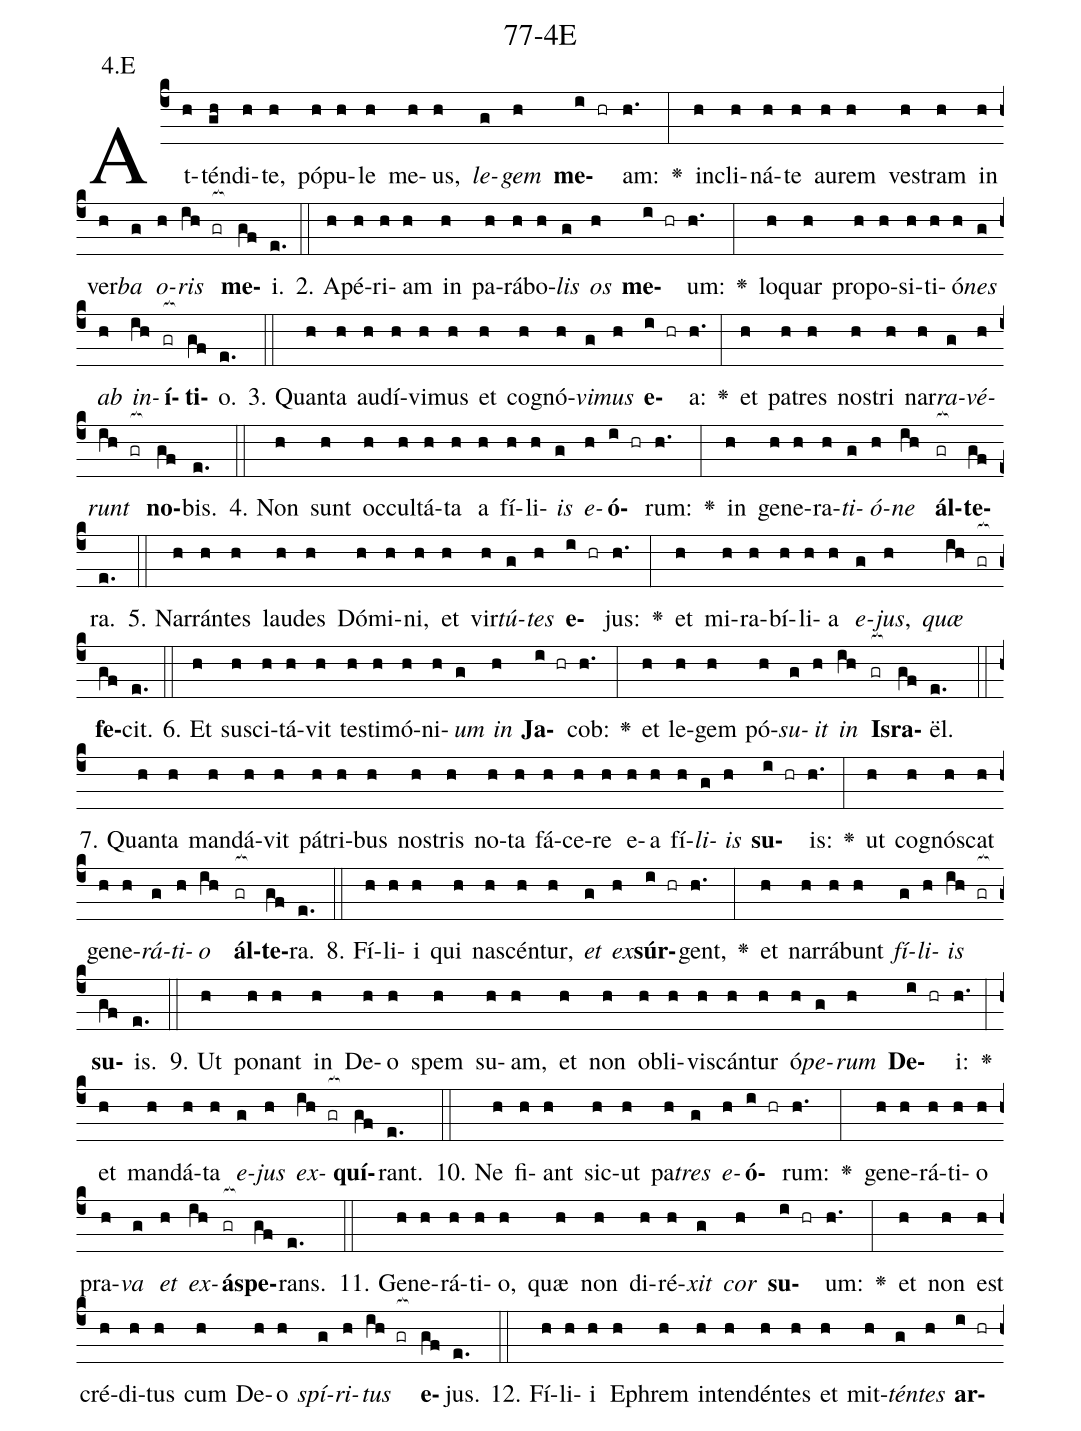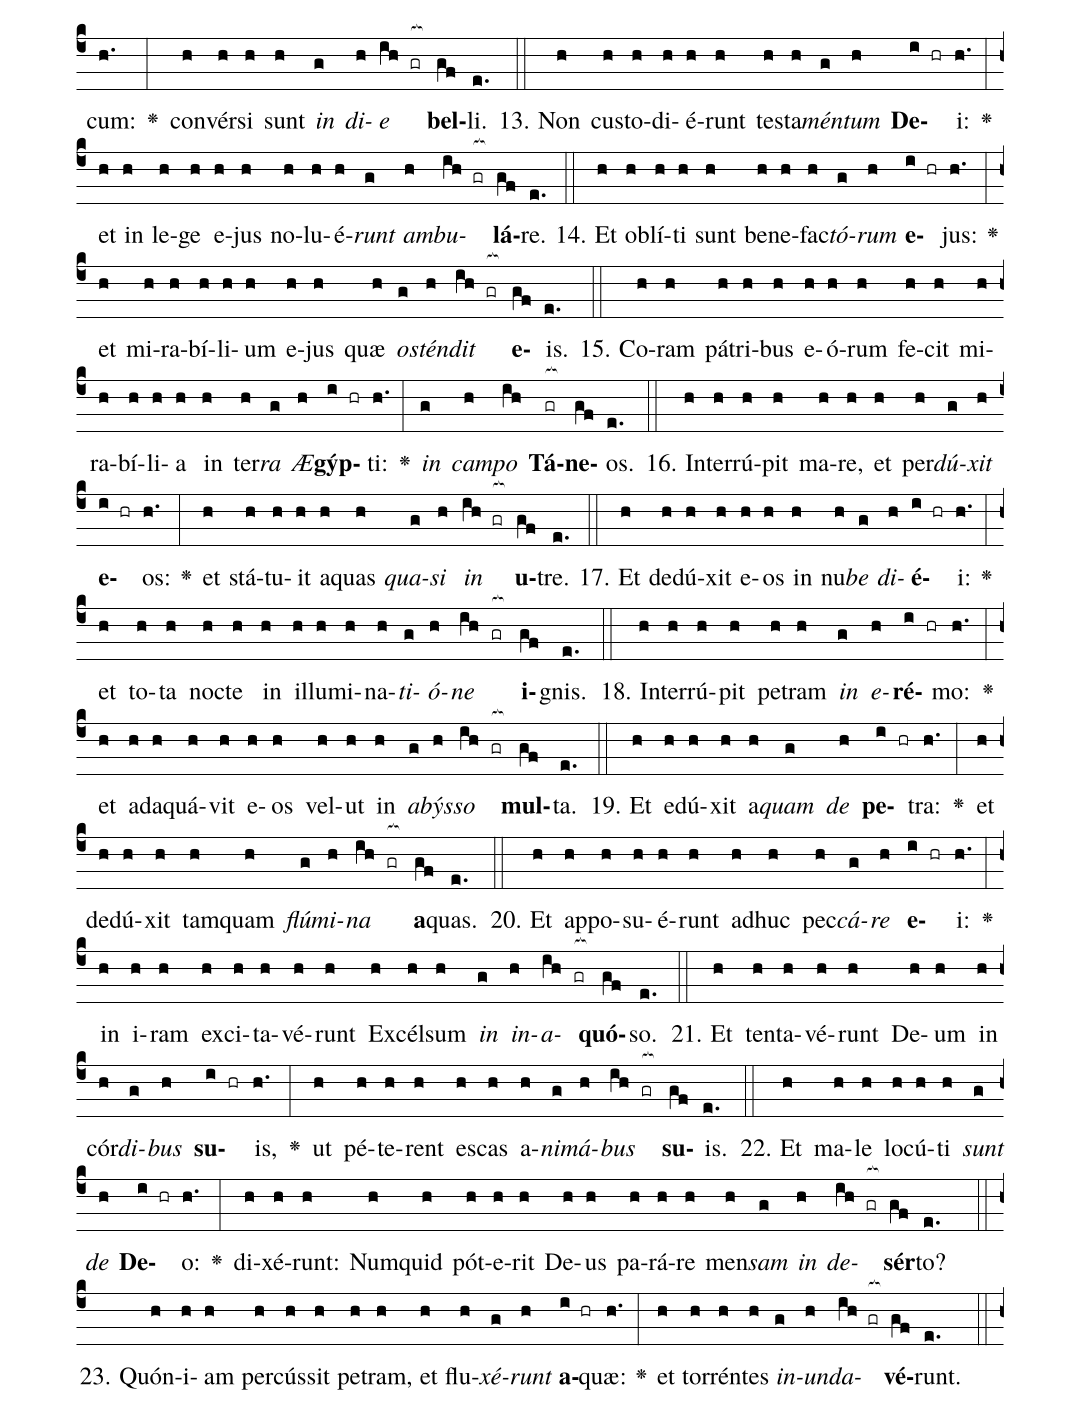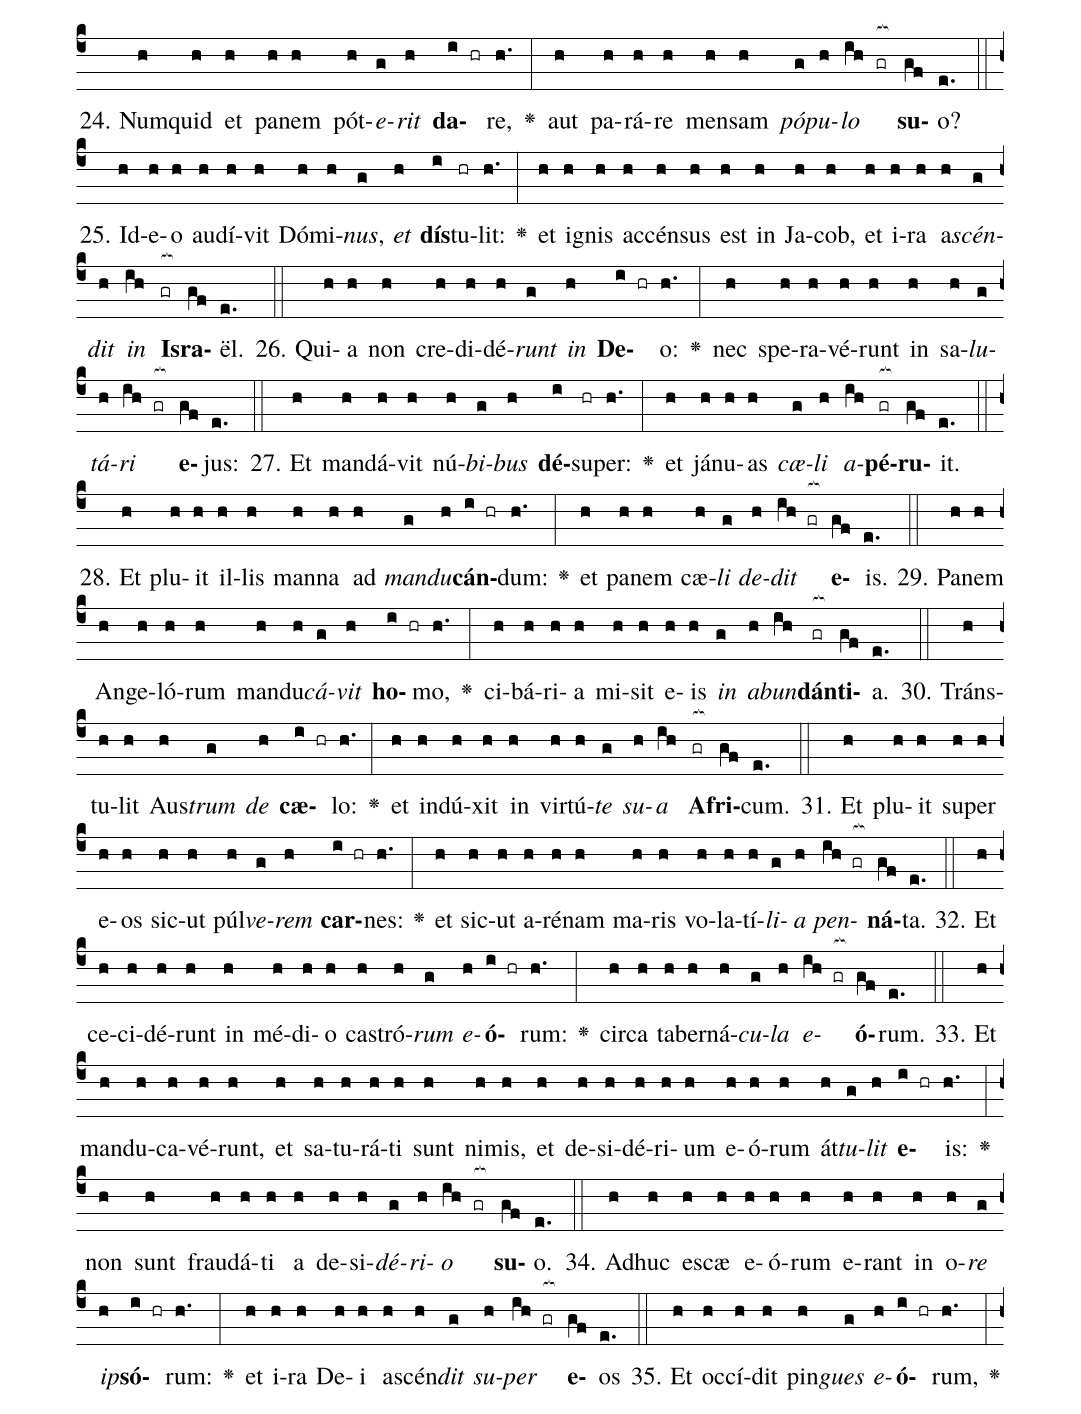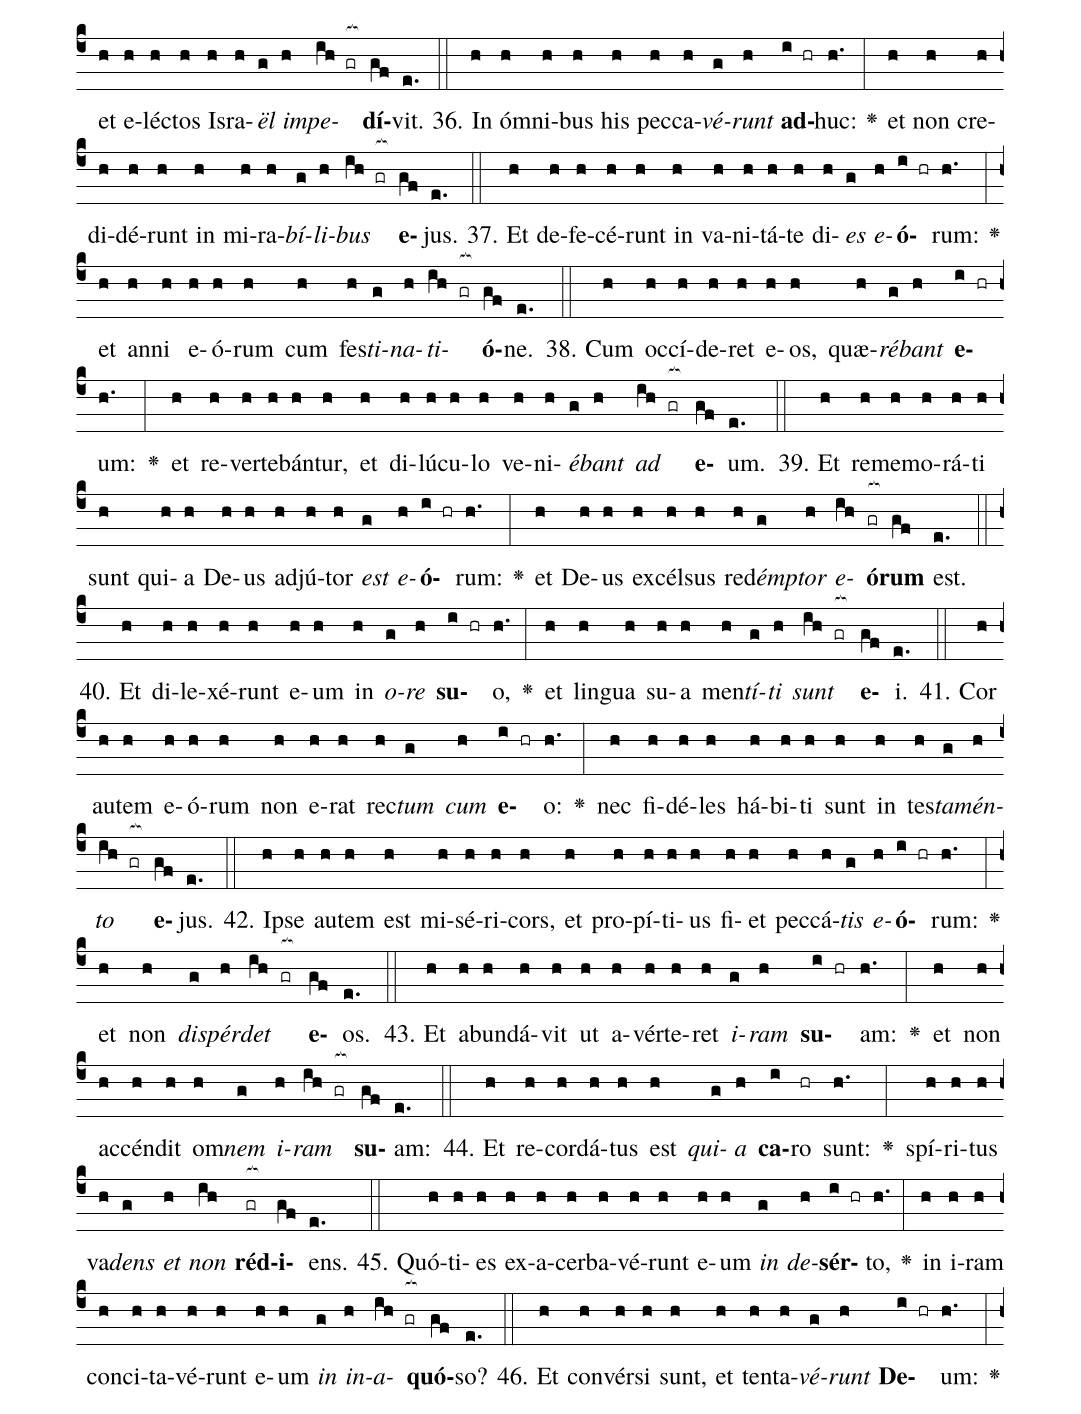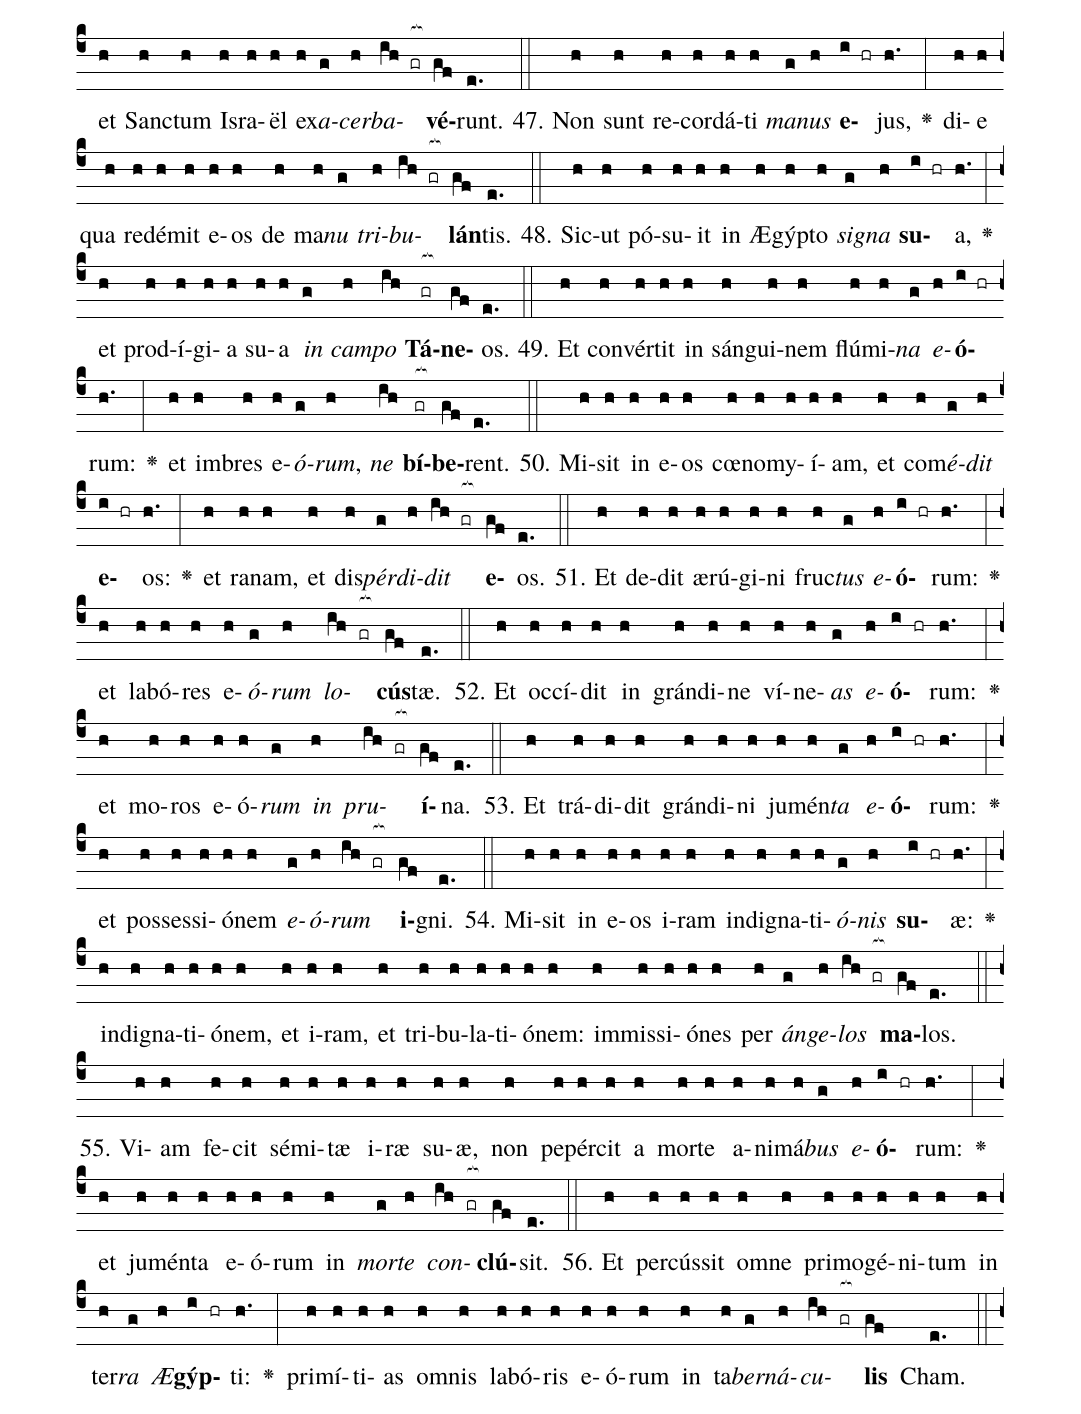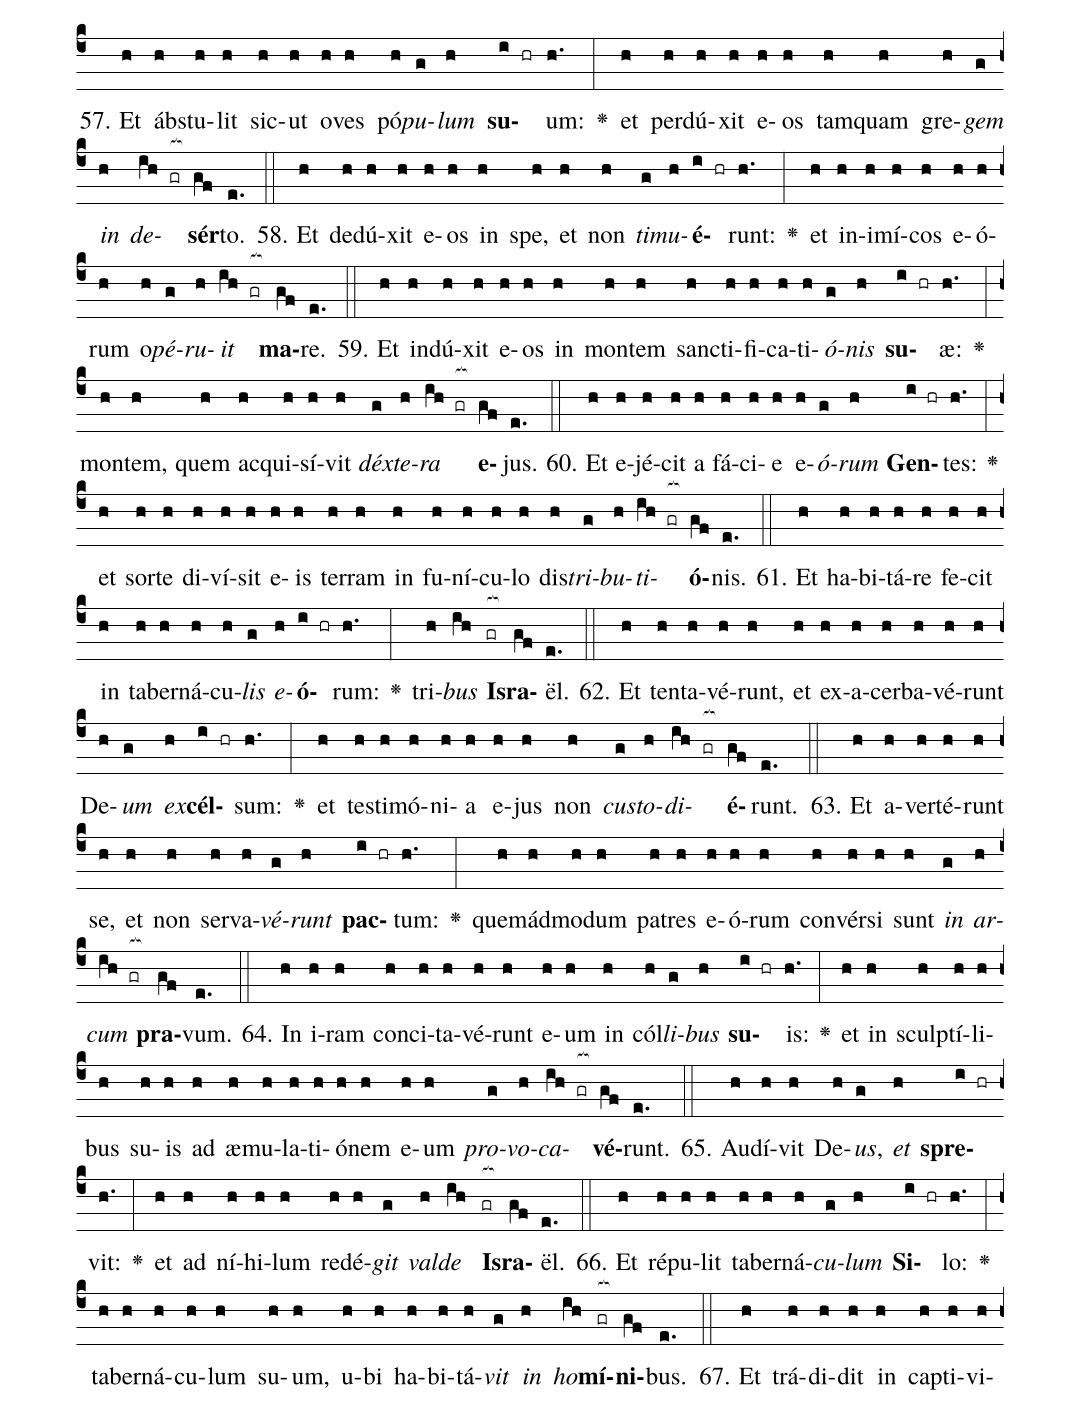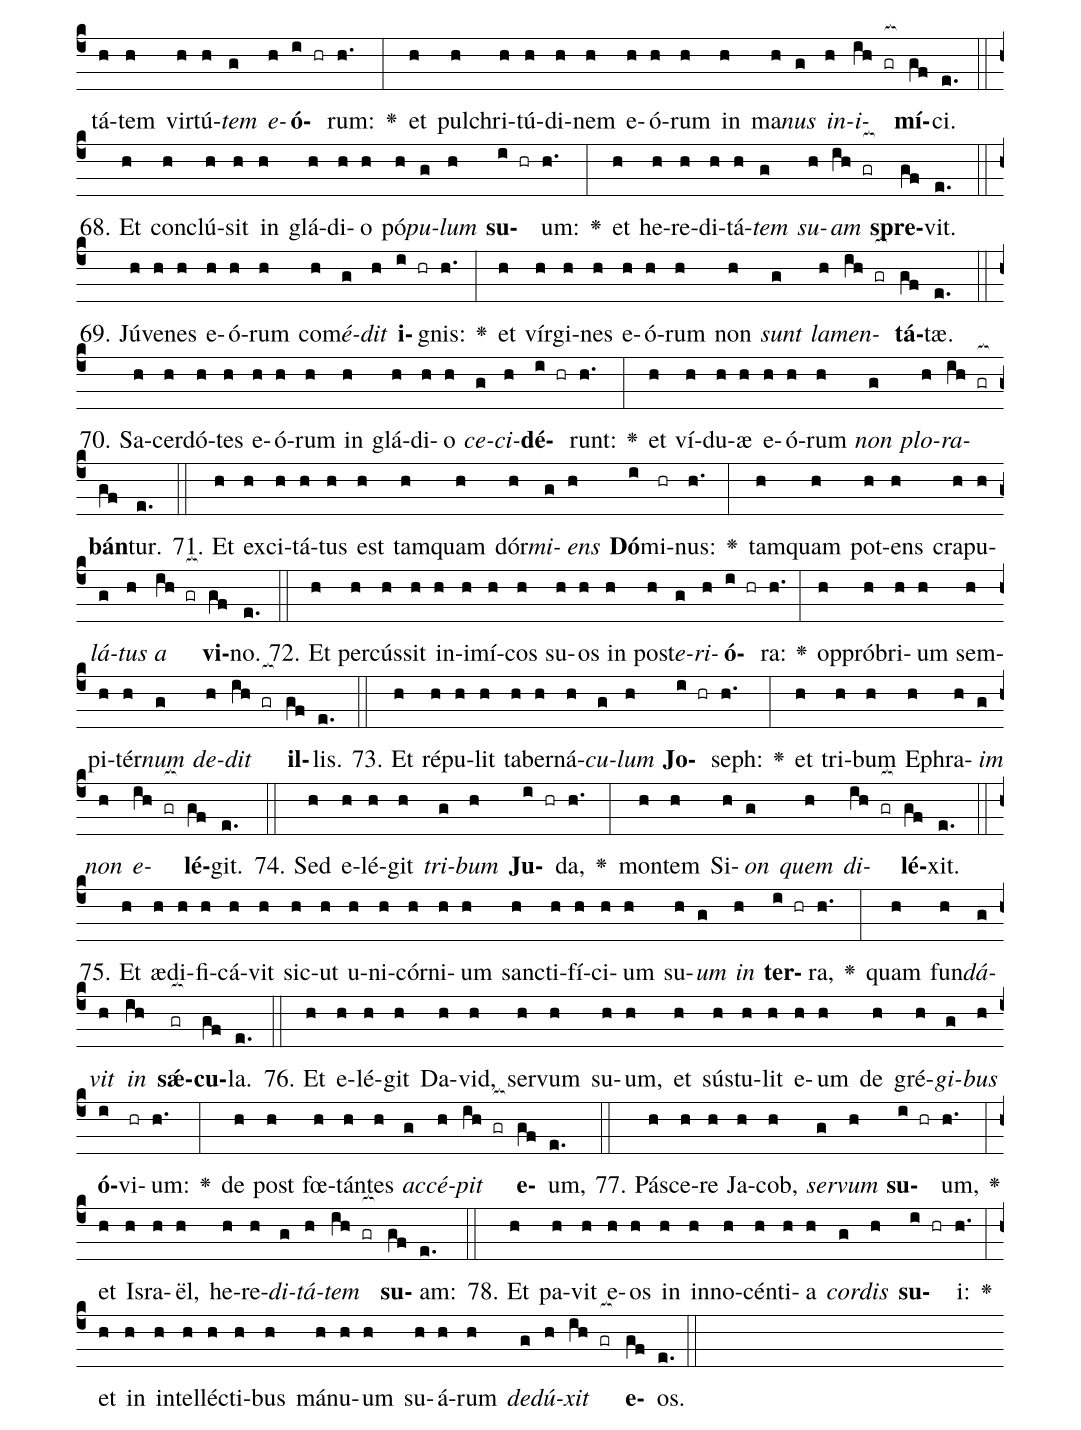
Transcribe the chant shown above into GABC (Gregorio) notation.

name: 77-4E;
annotation: 4.E;
%%
(c4)At(h)tén(gh)di(h)te,(h) pó(h)pu(h)le(h) me(h)us,(h) <i>le</i>(g)<i>gem</i>(h) <b>me</b>(i hr)am:(h.) <v>\greheightstar</v>(:) in(h)cli(h)ná(h)te(h) au(h)rem(h) ves(h)tram(h) in(h) ver(h)<i>ba</i>(g) <i>o</i>(h)<i>ris</i>(ih gr[ocb:1{]) <b>me</b>(gf[ocb:0}])i.(e.) (::)
2. A(h)pé(h)ri(h)am(h) in(h) pa(h)rá(h)bo(h)<i>lis</i>(g) <i>os</i>(h) <b>me</b>(i hr)um:(h.) <v>\greheightstar</v>(:) lo(h)quar(h) pro(h)po(h)si(h)ti(h)ó(h)<i>nes</i>(g) <i>ab</i>(h) <i>in</i>(ih)<b>í</b>(gr[ocb:1{])<b>ti</b>(gf[ocb:0}])o.(e.) (::)
3. Quan(h)ta(h) au(h)dí(h)vi(h)mus(h) et(h) co(h)gnó(h)<i>vi</i>(g)<i>mus</i>(h) <b>e</b>(i hr)a:(h.) <v>\greheightstar</v>(:) et(h) pa(h)tres(h) nos(h)tri(h) nar(h)<i>ra</i>(g)<i>vé</i>(h)<i>runt</i>(ih gr[ocb:1{]) <b>no</b>(gf[ocb:0}])bis.(e.) (::)
4. Non(h) sunt(h) oc(h)cul(h)tá(h)ta(h) a(h) fí(h)li(h)<i>is</i>(g) <i>e</i>(h)<b>ó</b>(i hr)rum:(h.) <v>\greheightstar</v>(:) in(h) ge(h)ne(h)ra(h)<i>ti</i>(g)<i>ó</i>(h)<i>ne</i>(ih) <b>ál</b>(gr[ocb:1{])<b>te</b>(gf[ocb:0}])ra.(e.) (::)
5. Nar(h)rán(h)tes(h) lau(h)des(h) Dó(h)mi(h)ni,(h) et(h) vir(h)<i>tú</i>(g)<i>tes</i>(h) <b>e</b>(i hr)jus:(h.) <v>\greheightstar</v>(:) et(h) mi(h)ra(h)bí(h)li(h)a(h) <i>e</i>(g)<i>jus</i>,(h) <i>quæ</i>(ih gr[ocb:1{]) <b>fe</b>(gf[ocb:0}])cit.(e.) (::)
6. Et(h) su(h)sci(h)tá(h)vit(h) tes(h)ti(h)mó(h)ni(h)<i>um</i>(g) <i>in</i>(h) <b>Ja</b>(i hr)cob:(h.) <v>\greheightstar</v>(:) et(h) le(h)gem(h) pó(h)<i>su</i>(g)<i>it</i>(h) <i>in</i>(ih) <b>Is</b>(gr[ocb:1{])<b>ra</b>(gf[ocb:0}])ël.(e.) (::)
7. Quan(h)ta(h) man(h)dá(h)vit(h) pá(h)tri(h)bus(h) nos(h)tris(h) no(h)ta(h) fá(h)ce(h)re(h) e(h)a(h) fí(h)<i>li</i>(g)<i>is</i>(h) <b>su</b>(i hr)is:(h.) <v>\greheightstar</v>(:) ut(h) co(h)gnós(h)cat(h) ge(h)ne(h)<i>rá</i>(g)<i>ti</i>(h)<i>o</i>(ih) <b>ál</b>(gr[ocb:1{])<b>te</b>(gf[ocb:0}])ra.(e.) (::)
8. Fí(h)li(h)i(h) qui(h) na(h)scén(h)tur,(h) <i>et</i>(g) <i>ex</i>(h)<b>súr</b>(i hr)gent,(h.) <v>\greheightstar</v>(:) et(h) nar(h)rá(h)bunt(h) <i>fí</i>(g)<i>li</i>(h)<i>is</i>(ih gr[ocb:1{]) <b>su</b>(gf[ocb:0}])is.(e.) (::)
9. Ut(h) po(h)nant(h) in(h) De(h)o(h) spem(h) su(h)am,(h) et(h) non(h) ob(h)li(h)vis(h)cán(h)tur(h) ó(h)<i>pe</i>(g)<i>rum</i>(h) <b>De</b>(i hr)i:(h.) <v>\greheightstar</v>(:) et(h) man(h)dá(h)ta(h) <i>e</i>(g)<i>jus</i>(h) <i>ex</i>(ih gr[ocb:1{])<b>quí</b>(gf[ocb:0}])rant.(e.) (::)
10. Ne(h) fi(h)ant(h) sic(h)ut(h) pa(h)<i>tres</i>(g) <i>e</i>(h)<b>ó</b>(i hr)rum:(h.) <v>\greheightstar</v>(:) ge(h)ne(h)rá(h)ti(h)o(h) pra(h)<i>va</i>(g) <i>et</i>(h) <i>ex</i>(ih)<b>ás</b>(gr[ocb:1{])<b>pe</b>(gf[ocb:0}])rans.(e.) (::)
11. Ge(h)ne(h)rá(h)ti(h)o,(h) quæ(h) non(h) di(h)ré(h)<i>xit</i>(g) <i>cor</i>(h) <b>su</b>(i hr)um:(h.) <v>\greheightstar</v>(:) et(h) non(h) est(h) cré(h)di(h)tus(h) cum(h) De(h)o(h) <i>spí</i>(g)<i>ri</i>(h)<i>tus</i>(ih gr[ocb:1{]) <b>e</b>(gf[ocb:0}])jus.(e.) (::)
12. Fí(h)li(h)i(h) E(h)phrem(h) in(h)ten(h)dén(h)tes(h) et(h) mit(h)<i>tén</i>(g)<i>tes</i>(h) <b>ar</b>(i hr)cum:(h.) <v>\greheightstar</v>(:) con(h)vér(h)si(h) sunt(h) <i>in</i>(g) <i>di</i>(h)<i>e</i>(ih gr[ocb:1{]) <b>bel</b>(gf[ocb:0}])li.(e.) (::)
13. Non(h) cus(h)to(h)di(h)é(h)runt(h) tes(h)ta(h)<i>mén</i>(g)<i>tum</i>(h) <b>De</b>(i hr)i:(h.) <v>\greheightstar</v>(:) et(h) in(h) le(h)ge(h) e(h)jus(h) no(h)lu(h)é(h)<i>runt</i>(g) <i>am</i>(h)<i>bu</i>(ih gr[ocb:1{])<b>lá</b>(gf[ocb:0}])re.(e.) (::)
14. Et(h) ob(h)lí(h)ti(h) sunt(h) be(h)ne(h)fac(h)<i>tó</i>(g)<i>rum</i>(h) <b>e</b>(i hr)jus:(h.) <v>\greheightstar</v>(:) et(h) mi(h)ra(h)bí(h)li(h)um(h) e(h)jus(h) quæ(h) <i>os</i>(g)<i>tén</i>(h)<i>dit</i>(ih gr[ocb:1{]) <b>e</b>(gf[ocb:0}])is.(e.) (::)
15. Co(h)ram(h) pá(h)tri(h)bus(h) e(h)ó(h)rum(h) fe(h)cit(h) mi(h)ra(h)bí(h)li(h)a(h) in(h) ter(h)<i>ra</i>(g) <i>Æ</i>(h)<b>gýp</b>(i hr)ti:(h.) <v>\greheightstar</v>(:) <i>in</i>(g) <i>cam</i>(h)<i>po</i>(ih) <b>Tá</b>(gr[ocb:1{])<b>ne</b>(gf[ocb:0}])os.(e.) (::)
16. In(h)ter(h)rú(h)pit(h) ma(h)re,(h) et(h) per(h)<i>dú</i>(g)<i>xit</i>(h) <b>e</b>(i hr)os:(h.) <v>\greheightstar</v>(:) et(h) stá(h)tu(h)it(h) a(h)quas(h) <i>qua</i>(g)<i>si</i>(h) <i>in</i>(ih gr[ocb:1{]) <b>u</b>(gf[ocb:0}])tre.(e.) (::)
17. Et(h) de(h)dú(h)xit(h) e(h)os(h) in(h) nu(h)<i>be</i>(g) <i>di</i>(h)<b>é</b>(i hr)i:(h.) <v>\greheightstar</v>(:) et(h) to(h)ta(h) noc(h)te(h) in(h) il(h)lu(h)mi(h)na(h)<i>ti</i>(g)<i>ó</i>(h)<i>ne</i>(ih gr[ocb:1{]) <b>i</b>(gf[ocb:0}])gnis.(e.) (::)
18. In(h)ter(h)rú(h)pit(h) pe(h)tram(h) <i>in</i>(g) <i>e</i>(h)<b>ré</b>(i hr)mo:(h.) <v>\greheightstar</v>(:) et(h) ad(h)a(h)quá(h)vit(h) e(h)os(h) vel(h)ut(h) in(h) <i>a</i>(g)<i>býs</i>(h)<i>so</i>(ih gr[ocb:1{]) <b>mul</b>(gf[ocb:0}])ta.(e.) (::)
19. Et(h) e(h)dú(h)xit(h) a(h)<i>quam</i>(g) <i>de</i>(h) <b>pe</b>(i hr)tra:(h.) <v>\greheightstar</v>(:) et(h) de(h)dú(h)xit(h) tam(h)quam(h) <i>flú</i>(g)<i>mi</i>(h)<i>na</i>(ih gr[ocb:1{]) <b>a</b>(gf[ocb:0}])quas.(e.) (::)
20. Et(h) ap(h)po(h)su(h)é(h)runt(h) ad(h)huc(h) pec(h)<i>cá</i>(g)<i>re</i>(h) <b>e</b>(i hr)i:(h.) <v>\greheightstar</v>(:) in(h) i(h)ram(h) ex(h)ci(h)ta(h)vé(h)runt(h) Ex(h)cél(h)sum(h) <i>in</i>(g) <i>in</i>(h)<i>a</i>(ih gr[ocb:1{])<b>quó</b>(gf[ocb:0}])so.(e.) (::)
21. Et(h) ten(h)ta(h)vé(h)runt(h) De(h)um(h) in(h) cór(h)<i>di</i>(g)<i>bus</i>(h) <b>su</b>(i hr)is,(h.) <v>\greheightstar</v>(:) ut(h) pé(h)te(h)rent(h) es(h)cas(h) a(h)<i>ni</i>(g)<i>má</i>(h)<i>bus</i>(ih gr[ocb:1{]) <b>su</b>(gf[ocb:0}])is.(e.) (::)
22. Et(h) ma(h)le(h) lo(h)cú(h)ti(h) <i>sunt</i>(g) <i>de</i>(h) <b>De</b>(i hr)o:(h.) <v>\greheightstar</v>(:) di(h)xé(h)runt:(h) Num(h)quid(h) pót(h)e(h)rit(h) De(h)us(h) pa(h)rá(h)re(h) men(h)<i>sam</i>(g) <i>in</i>(h) <i>de</i>(ih gr[ocb:1{])<b>sér</b>(gf[ocb:0}])to?(e.) (::)
23. Quón(h)i(h)am(h) per(h)cús(h)sit(h) pe(h)tram,(h) et(h) flu(h)<i>xé</i>(g)<i>runt</i>(h) <b>a</b>(i hr)quæ:(h.) <v>\greheightstar</v>(:) et(h) tor(h)rén(h)tes(h) <i>in</i>(g)<i>un</i>(h)<i>da</i>(ih gr[ocb:1{])<b>vé</b>(gf[ocb:0}])runt.(e.) (::)
24. Num(h)quid(h) et(h) pa(h)nem(h) pót(h)<i>e</i>(g)<i>rit</i>(h) <b>da</b>(i hr)re,(h.) <v>\greheightstar</v>(:) aut(h) pa(h)rá(h)re(h) men(h)sam(h) <i>pó</i>(g)<i>pu</i>(h)<i>lo</i>(ih gr[ocb:1{]) <b>su</b>(gf[ocb:0}])o?(e.) (::)
25. Id(h)e(h)o(h) au(h)dí(h)vit(h) Dó(h)mi(h)<i>nus</i>,(g) <i>et</i>(h) <b>dís</b>(i)tu(hr)lit:(h.) <v>\greheightstar</v>(:) et(h) i(h)gnis(h) ac(h)cén(h)sus(h) est(h) in(h) Ja(h)cob,(h) et(h) i(h)ra(h) a(h)<i>scén</i>(g)<i>dit</i>(h) <i>in</i>(ih) <b>Is</b>(gr[ocb:1{])<b>ra</b>(gf[ocb:0}])ël.(e.) (::)
26. Qui(h)a(h) non(h) cre(h)di(h)dé(h)<i>runt</i>(g) <i>in</i>(h) <b>De</b>(i hr)o:(h.) <v>\greheightstar</v>(:) nec(h) spe(h)ra(h)vé(h)runt(h) in(h) sa(h)<i>lu</i>(g)<i>tá</i>(h)<i>ri</i>(ih gr[ocb:1{]) <b>e</b>(gf[ocb:0}])jus:(e.) (::)
27. Et(h) man(h)dá(h)vit(h) nú(h)<i>bi</i>(g)<i>bus</i>(h) <b>dé</b>(i)su(hr)per:(h.) <v>\greheightstar</v>(:) et(h) já(h)nu(h)as(h) <i>cæ</i>(g)<i>li</i>(h) <i>a</i>(ih)<b>pé</b>(gr[ocb:1{])<b>ru</b>(gf[ocb:0}])it.(e.) (::)
28. Et(h) plu(h)it(h) il(h)lis(h) man(h)na(h) ad(h) <i>man</i>(g)<i>du</i>(h)<b>cán</b>(i hr)dum:(h.) <v>\greheightstar</v>(:) et(h) pa(h)nem(h) cæ(h)<i>li</i>(g) <i>de</i>(h)<i>dit</i>(ih gr[ocb:1{]) <b>e</b>(gf[ocb:0}])is.(e.) (::)
29. Pa(h)nem(h) An(h)ge(h)ló(h)rum(h) man(h)du(h)<i>cá</i>(g)<i>vit</i>(h) <b>ho</b>(i hr)mo,(h.) <v>\greheightstar</v>(:) ci(h)bá(h)ri(h)a(h) mi(h)sit(h) e(h)is(h) <i>in</i>(g) <i>ab</i>(h)<i>un</i>(ih)<b>dán</b>(gr[ocb:1{])<b>ti</b>(gf[ocb:0}])a.(e.) (::)
30. Tráns(h)tu(h)lit(h) Aus(h)<i>trum</i>(g) <i>de</i>(h) <b>cæ</b>(i hr)lo:(h.) <v>\greheightstar</v>(:) et(h) in(h)dú(h)xit(h) in(h) vir(h)tú(h)<i>te</i>(g) <i>su</i>(h)<i>a</i>(ih) <b>A</b>(gr[ocb:1{])<b>fri</b>(gf[ocb:0}])cum.(e.) (::)
31. Et(h) plu(h)it(h) su(h)per(h) e(h)os(h) sic(h)ut(h) púl(h)<i>ve</i>(g)<i>rem</i>(h) <b>car</b>(i hr)nes:(h.) <v>\greheightstar</v>(:) et(h) sic(h)ut(h) a(h)ré(h)nam(h) ma(h)ris(h) vo(h)la(h)tí(h)<i>li</i>(g)<i>a</i>(h) <i>pen</i>(ih gr[ocb:1{])<b>ná</b>(gf[ocb:0}])ta.(e.) (::)
32. Et(h) ce(h)ci(h)dé(h)runt(h) in(h) mé(h)di(h)o(h) cas(h)tró(h)<i>rum</i>(g) <i>e</i>(h)<b>ó</b>(i hr)rum:(h.) <v>\greheightstar</v>(:) cir(h)ca(h) ta(h)ber(h)ná(h)<i>cu</i>(g)<i>la</i>(h) <i>e</i>(ih gr[ocb:1{])<b>ó</b>(gf[ocb:0}])rum.(e.) (::)
33. Et(h) man(h)du(h)ca(h)vé(h)runt,(h) et(h) sa(h)tu(h)rá(h)ti(h) sunt(h) ni(h)mis,(h) et(h) de(h)si(h)dé(h)ri(h)um(h) e(h)ó(h)rum(h) át(h)<i>tu</i>(g)<i>lit</i>(h) <b>e</b>(i hr)is:(h.) <v>\greheightstar</v>(:) non(h) sunt(h) frau(h)dá(h)ti(h) a(h) de(h)si(h)<i>dé</i>(g)<i>ri</i>(h)<i>o</i>(ih gr[ocb:1{]) <b>su</b>(gf[ocb:0}])o.(e.) (::)
34. Ad(h)huc(h) e(h)scæ(h) e(h)ó(h)rum(h) e(h)rant(h) in(h) o(h)<i>re</i>(g) <i>ip</i>(h)<b>só</b>(i hr)rum:(h.) <v>\greheightstar</v>(:) et(h) i(h)ra(h) De(h)i(h) a(h)scén(h)<i>dit</i>(g) <i>su</i>(h)<i>per</i>(ih gr[ocb:1{]) <b>e</b>(gf[ocb:0}])os(e.) (::)
35. Et(h) oc(h)cí(h)dit(h) pin(h)<i>gues</i>(g) <i>e</i>(h)<b>ó</b>(i hr)rum,(h.) <v>\greheightstar</v>(:) et(h) e(h)léc(h)tos(h) Is(h)ra(h)<i>ël</i>(g) <i>im</i>(h)<i>pe</i>(ih gr[ocb:1{])<b>dí</b>(gf[ocb:0}])vit.(e.) (::)
36. In(h) óm(h)ni(h)bus(h) his(h) pec(h)ca(h)<i>vé</i>(g)<i>runt</i>(h) <b>ad</b>(i hr)huc:(h.) <v>\greheightstar</v>(:) et(h) non(h) cre(h)di(h)dé(h)runt(h) in(h) mi(h)ra(h)<i>bí</i>(g)<i>li</i>(h)<i>bus</i>(ih gr[ocb:1{]) <b>e</b>(gf[ocb:0}])jus.(e.) (::)
37. Et(h) de(h)fe(h)cé(h)runt(h) in(h) va(h)ni(h)tá(h)te(h) di(h)<i>es</i>(g) <i>e</i>(h)<b>ó</b>(i hr)rum:(h.) <v>\greheightstar</v>(:) et(h) an(h)ni(h) e(h)ó(h)rum(h) cum(h) fes(h)<i>ti</i>(g)<i>na</i>(h)<i>ti</i>(ih gr[ocb:1{])<b>ó</b>(gf[ocb:0}])ne.(e.) (::)
38. Cum(h) oc(h)cí(h)de(h)ret(h) e(h)os,(h) quæ(h)<i>ré</i>(g)<i>bant</i>(h) <b>e</b>(i hr)um:(h.) <v>\greheightstar</v>(:) et(h) re(h)ver(h)te(h)bán(h)tur,(h) et(h) di(h)lú(h)cu(h)lo(h) ve(h)ni(h)<i>é</i>(g)<i>bant</i>(h) <i>ad</i>(ih gr[ocb:1{]) <b>e</b>(gf[ocb:0}])um.(e.) (::)
39. Et(h) re(h)me(h)mo(h)rá(h)ti(h) sunt(h) qui(h)a(h) De(h)us(h) ad(h)jú(h)tor(h) <i>est</i>(g) <i>e</i>(h)<b>ó</b>(i hr)rum:(h.) <v>\greheightstar</v>(:) et(h) De(h)us(h) ex(h)cél(h)sus(h) red(h)<i>émp</i>(g)<i>tor</i>(h) <i>e</i>(ih)<b>ó</b>(gr[ocb:1{])<b>rum</b>(gf[ocb:0}]) est.(e.) (::)
40. Et(h) di(h)le(h)xé(h)runt(h) e(h)um(h) in(h) <i>o</i>(g)<i>re</i>(h) <b>su</b>(i hr)o,(h.) <v>\greheightstar</v>(:) et(h) lin(h)gua(h) su(h)a(h) men(h)<i>tí</i>(g)<i>ti</i>(h) <i>sunt</i>(ih gr[ocb:1{]) <b>e</b>(gf[ocb:0}])i.(e.) (::)
41. Cor(h) au(h)tem(h) e(h)ó(h)rum(h) non(h) e(h)rat(h) rec(h)<i>tum</i>(g) <i>cum</i>(h) <b>e</b>(i hr)o:(h.) <v>\greheightstar</v>(:) nec(h) fi(h)dé(h)les(h) há(h)bi(h)ti(h) sunt(h) in(h) tes(h)<i>ta</i>(g)<i>mén</i>(h)<i>to</i>(ih gr[ocb:1{]) <b>e</b>(gf[ocb:0}])jus.(e.) (::)
42. Ip(h)se(h) au(h)tem(h) est(h) mi(h)sé(h)ri(h)cors,(h) et(h) pro(h)pí(h)ti(h)us(h) fi(h)et(h) pec(h)cá(h)<i>tis</i>(g) <i>e</i>(h)<b>ó</b>(i hr)rum:(h.) <v>\greheightstar</v>(:) et(h) non(h) <i>dis</i>(g)<i>pér</i>(h)<i>det</i>(ih gr[ocb:1{]) <b>e</b>(gf[ocb:0}])os.(e.) (::)
43. Et(h) ab(h)un(h)dá(h)vit(h) ut(h) a(h)vér(h)te(h)ret(h) <i>i</i>(g)<i>ram</i>(h) <b>su</b>(i hr)am:(h.) <v>\greheightstar</v>(:) et(h) non(h) ac(h)cén(h)dit(h) om(h)<i>nem</i>(g) <i>i</i>(h)<i>ram</i>(ih gr[ocb:1{]) <b>su</b>(gf[ocb:0}])am:(e.) (::)
44. Et(h) re(h)cor(h)dá(h)tus(h) est(h) <i>qui</i>(g)<i>a</i>(h) <b>ca</b>(i)ro(hr) sunt:(h.) <v>\greheightstar</v>(:) spí(h)ri(h)tus(h) va(h)<i>dens</i>(g) <i>et</i>(h) <i>non</i>(ih) <b>réd</b>(gr[ocb:1{])<b>i</b>(gf[ocb:0}])ens.(e.) (::)
45. Quó(h)ti(h)es(h) ex(h)a(h)cer(h)ba(h)vé(h)runt(h) e(h)um(h) <i>in</i>(g) <i>de</i>(h)<b>sér</b>(i hr)to,(h.) <v>\greheightstar</v>(:) in(h) i(h)ram(h) con(h)ci(h)ta(h)vé(h)runt(h) e(h)um(h) <i>in</i>(g) <i>in</i>(h)<i>a</i>(ih gr[ocb:1{])<b>quó</b>(gf[ocb:0}])so?(e.) (::)
46. Et(h) con(h)vér(h)si(h) sunt,(h) et(h) ten(h)ta(h)<i>vé</i>(g)<i>runt</i>(h) <b>De</b>(i hr)um:(h.) <v>\greheightstar</v>(:) et(h) Sanc(h)tum(h) Is(h)ra(h)ël(h) ex(h)<i>a</i>(g)<i>cer</i>(h)<i>ba</i>(ih gr[ocb:1{])<b>vé</b>(gf[ocb:0}])runt.(e.) (::)
47. Non(h) sunt(h) re(h)cor(h)dá(h)ti(h) <i>ma</i>(g)<i>nus</i>(h) <b>e</b>(i hr)jus,(h.) <v>\greheightstar</v>(:) di(h)e(h) qua(h) red(h)é(h)mit(h) e(h)os(h) de(h) ma(h)<i>nu</i>(g) <i>tri</i>(h)<i>bu</i>(ih gr[ocb:1{])<b>lán</b>(gf[ocb:0}])tis.(e.) (::)
48. Sic(h)ut(h) pó(h)su(h)it(h) in(h) Æ(h)gýp(h)to(h) <i>si</i>(g)<i>gna</i>(h) <b>su</b>(i hr)a,(h.) <v>\greheightstar</v>(:) et(h) prod(h)í(h)gi(h)a(h) su(h)a(h) <i>in</i>(g) <i>cam</i>(h)<i>po</i>(ih) <b>Tá</b>(gr[ocb:1{])<b>ne</b>(gf[ocb:0}])os.(e.) (::)
49. Et(h) con(h)vér(h)tit(h) in(h) sán(h)gui(h)nem(h) flú(h)mi(h)<i>na</i>(g) <i>e</i>(h)<b>ó</b>(i hr)rum:(h.) <v>\greheightstar</v>(:) et(h) im(h)bres(h) e(h)<i>ó</i>(g)<i>rum</i>,(h) <i>ne</i>(ih) <b>bí</b>(gr[ocb:1{])<b>be</b>(gf[ocb:0}])rent.(e.) (::)
50. Mi(h)sit(h) in(h) e(h)os(h) cœ(h)no(h)my(h)í(h)am,(h) et(h) com(h)<i>é</i>(g)<i>dit</i>(h) <b>e</b>(i hr)os:(h.) <v>\greheightstar</v>(:) et(h) ra(h)nam,(h) et(h) dis(h)<i>pér</i>(g)<i>di</i>(h)<i>dit</i>(ih gr[ocb:1{]) <b>e</b>(gf[ocb:0}])os.(e.) (::)
51. Et(h) de(h)dit(h) æ(h)rú(h)gi(h)ni(h) fruc(h)<i>tus</i>(g) <i>e</i>(h)<b>ó</b>(i hr)rum:(h.) <v>\greheightstar</v>(:) et(h) la(h)bó(h)res(h) e(h)<i>ó</i>(g)<i>rum</i>(h) <i>lo</i>(ih gr[ocb:1{])<b>cús</b>(gf[ocb:0}])tæ.(e.) (::)
52. Et(h) oc(h)cí(h)dit(h) in(h) grán(h)di(h)ne(h) ví(h)ne(h)<i>as</i>(g) <i>e</i>(h)<b>ó</b>(i hr)rum:(h.) <v>\greheightstar</v>(:) et(h) mo(h)ros(h) e(h)ó(h)<i>rum</i>(g) <i>in</i>(h) <i>pru</i>(ih gr[ocb:1{])<b>í</b>(gf[ocb:0}])na.(e.) (::)
53. Et(h) trá(h)di(h)dit(h) grán(h)di(h)ni(h) ju(h)mén(h)<i>ta</i>(g) <i>e</i>(h)<b>ó</b>(i hr)rum:(h.) <v>\greheightstar</v>(:) et(h) pos(h)ses(h)si(h)ó(h)nem(h) <i>e</i>(g)<i>ó</i>(h)<i>rum</i>(ih gr[ocb:1{]) <b>i</b>(gf[ocb:0}])gni.(e.) (::)
54. Mi(h)sit(h) in(h) e(h)os(h) i(h)ram(h) in(h)di(h)gna(h)ti(h)<i>ó</i>(g)<i>nis</i>(h) <b>su</b>(i hr)æ:(h.) <v>\greheightstar</v>(:) in(h)di(h)gna(h)ti(h)ó(h)nem,(h) et(h) i(h)ram,(h) et(h) tri(h)bu(h)la(h)ti(h)ó(h)nem:(h) im(h)mis(h)si(h)ó(h)nes(h) per(h) <i>án</i>(g)<i>ge</i>(h)<i>los</i>(ih gr[ocb:1{]) <b>ma</b>(gf[ocb:0}])los.(e.) (::)
55. Vi(h)am(h) fe(h)cit(h) sé(h)mi(h)tæ(h) i(h)ræ(h) su(h)æ,(h) non(h) pe(h)pér(h)cit(h) a(h) mor(h)te(h) a(h)ni(h)má(h)<i>bus</i>(g) <i>e</i>(h)<b>ó</b>(i hr)rum:(h.) <v>\greheightstar</v>(:) et(h) ju(h)mén(h)ta(h) e(h)ó(h)rum(h) in(h) <i>mor</i>(g)<i>te</i>(h) <i>con</i>(ih gr[ocb:1{])<b>clú</b>(gf[ocb:0}])sit.(e.) (::)
56. Et(h) per(h)cús(h)sit(h) om(h)ne(h) pri(h)mo(h)gé(h)ni(h)tum(h) in(h) ter(h)<i>ra</i>(g) <i>Æ</i>(h)<b>gýp</b>(i hr)ti:(h.) <v>\greheightstar</v>(:) pri(h)mí(h)ti(h)as(h) om(h)nis(h) la(h)bó(h)ris(h) e(h)ó(h)rum(h) in(h) ta(h)<i>ber</i>(g)<i>ná</i>(h)<i>cu</i>(ih gr[ocb:1{])<b>lis</b>(gf[ocb:0}]) Cham.(e.) (::)
57. Et(h) ábs(h)tu(h)lit(h) sic(h)ut(h) o(h)ves(h) pó(h)<i>pu</i>(g)<i>lum</i>(h) <b>su</b>(i hr)um:(h.) <v>\greheightstar</v>(:) et(h) per(h)dú(h)xit(h) e(h)os(h) tam(h)quam(h) gre(h)<i>gem</i>(g) <i>in</i>(h) <i>de</i>(ih gr[ocb:1{])<b>sér</b>(gf[ocb:0}])to.(e.) (::)
58. Et(h) de(h)dú(h)xit(h) e(h)os(h) in(h) spe,(h) et(h) non(h) <i>ti</i>(g)<i>mu</i>(h)<b>é</b>(i hr)runt:(h.) <v>\greheightstar</v>(:) et(h) in(h)i(h)mí(h)cos(h) e(h)ó(h)rum(h) o(h)<i>pé</i>(g)<i>ru</i>(h)<i>it</i>(ih gr[ocb:1{]) <b>ma</b>(gf[ocb:0}])re.(e.) (::)
59. Et(h) in(h)dú(h)xit(h) e(h)os(h) in(h) mon(h)tem(h) sanc(h)ti(h)fi(h)ca(h)ti(h)<i>ó</i>(g)<i>nis</i>(h) <b>su</b>(i hr)æ:(h.) <v>\greheightstar</v>(:) mon(h)tem,(h) quem(h) ac(h)qui(h)sí(h)vit(h) <i>déx</i>(g)<i>te</i>(h)<i>ra</i>(ih gr[ocb:1{]) <b>e</b>(gf[ocb:0}])jus.(e.) (::)
60. Et(h) e(h)jé(h)cit(h) a(h) fá(h)ci(h)e(h) e(h)<i>ó</i>(g)<i>rum</i>(h) <b>Gen</b>(i hr)tes:(h.) <v>\greheightstar</v>(:) et(h) sor(h)te(h) di(h)ví(h)sit(h) e(h)is(h) ter(h)ram(h) in(h) fu(h)ní(h)cu(h)lo(h) dis(h)<i>tri</i>(g)<i>bu</i>(h)<i>ti</i>(ih gr[ocb:1{])<b>ó</b>(gf[ocb:0}])nis.(e.) (::)
61. Et(h) ha(h)bi(h)tá(h)re(h) fe(h)cit(h) in(h) ta(h)ber(h)ná(h)cu(h)<i>lis</i>(g) <i>e</i>(h)<b>ó</b>(i hr)rum:(h.) <v>\greheightstar</v>(:) tri(h)<i>bus</i>(ih) <b>Is</b>(gr[ocb:1{])<b>ra</b>(gf[ocb:0}])ël.(e.) (::)
62. Et(h) ten(h)ta(h)vé(h)runt,(h) et(h) ex(h)a(h)cer(h)ba(h)vé(h)runt(h) De(h)<i>um</i>(g) <i>ex</i>(h)<b>cél</b>(i hr)sum:(h.) <v>\greheightstar</v>(:) et(h) tes(h)ti(h)mó(h)ni(h)a(h) e(h)jus(h) non(h) <i>cus</i>(g)<i>to</i>(h)<i>di</i>(ih gr[ocb:1{])<b>é</b>(gf[ocb:0}])runt.(e.) (::)
63. Et(h) a(h)ver(h)té(h)runt(h) se,(h) et(h) non(h) ser(h)va(h)<i>vé</i>(g)<i>runt</i>(h) <b>pac</b>(i hr)tum:(h.) <v>\greheightstar</v>(:) quem(h)ád(h)mo(h)dum(h) pa(h)tres(h) e(h)ó(h)rum(h) con(h)vér(h)si(h) sunt(h) <i>in</i>(g) <i>ar</i>(h)<i>cum</i>(ih gr[ocb:1{]) <b>pra</b>(gf[ocb:0}])vum.(e.) (::)
64. In(h) i(h)ram(h) con(h)ci(h)ta(h)vé(h)runt(h) e(h)um(h) in(h) cól(h)<i>li</i>(g)<i>bus</i>(h) <b>su</b>(i hr)is:(h.) <v>\greheightstar</v>(:) et(h) in(h) sculp(h)tí(h)li(h)bus(h) su(h)is(h) ad(h) æ(h)mu(h)la(h)ti(h)ó(h)nem(h) e(h)um(h) <i>pro</i>(g)<i>vo</i>(h)<i>ca</i>(ih gr[ocb:1{])<b>vé</b>(gf[ocb:0}])runt.(e.) (::)
65. Au(h)dí(h)vit(h) De(h)<i>us</i>,(g) <i>et</i>(h) <b>spre</b>(i hr)vit:(h.) <v>\greheightstar</v>(:) et(h) ad(h) ní(h)hi(h)lum(h) red(h)é(h)<i>git</i>(g) <i>val</i>(h)<i>de</i>(ih) <b>Is</b>(gr[ocb:1{])<b>ra</b>(gf[ocb:0}])ël.(e.) (::)
66. Et(h) ré(h)pu(h)lit(h) ta(h)ber(h)ná(h)<i>cu</i>(g)<i>lum</i>(h) <b>Si</b>(i hr)lo:(h.) <v>\greheightstar</v>(:) ta(h)ber(h)ná(h)cu(h)lum(h) su(h)um,(h) u(h)bi(h) ha(h)bi(h)tá(h)<i>vit</i>(g) <i>in</i>(h) <i>ho</i>(ih)<b>mí</b>(gr[ocb:1{])<b>ni</b>(gf[ocb:0}])bus.(e.) (::)
67. Et(h) trá(h)di(h)dit(h) in(h) cap(h)ti(h)vi(h)tá(h)tem(h) vir(h)tú(h)<i>tem</i>(g) <i>e</i>(h)<b>ó</b>(i hr)rum:(h.) <v>\greheightstar</v>(:) et(h) pul(h)chri(h)tú(h)di(h)nem(h) e(h)ó(h)rum(h) in(h) ma(h)<i>nus</i>(g) <i>in</i>(h)<i>i</i>(ih gr[ocb:1{])<b>mí</b>(gf[ocb:0}])ci.(e.) (::)
68. Et(h) con(h)clú(h)sit(h) in(h) glá(h)di(h)o(h) pó(h)<i>pu</i>(g)<i>lum</i>(h) <b>su</b>(i hr)um:(h.) <v>\greheightstar</v>(:) et(h) he(h)re(h)di(h)tá(h)<i>tem</i>(g) <i>su</i>(h)<i>am</i>(ih gr[ocb:1{]) <b>spre</b>(gf[ocb:0}])vit.(e.) (::)
69. Jú(h)ve(h)nes(h) e(h)ó(h)rum(h) com(h)<i>é</i>(g)<i>dit</i>(h) <b>i</b>(i hr)gnis:(h.) <v>\greheightstar</v>(:) et(h) vír(h)gi(h)nes(h) e(h)ó(h)rum(h) non(h) <i>sunt</i>(g) <i>la</i>(h)<i>men</i>(ih gr[ocb:1{])<b>tá</b>(gf[ocb:0}])tæ.(e.) (::)
70. Sa(h)cer(h)dó(h)tes(h) e(h)ó(h)rum(h) in(h) glá(h)di(h)o(h) <i>ce</i>(g)<i>ci</i>(h)<b>dé</b>(i hr)runt:(h.) <v>\greheightstar</v>(:) et(h) ví(h)du(h)æ(h) e(h)ó(h)rum(h) <i>non</i>(g) <i>plo</i>(h)<i>ra</i>(ih gr[ocb:1{])<b>bán</b>(gf[ocb:0}])tur.(e.) (::)
71. Et(h) ex(h)ci(h)tá(h)tus(h) est(h) tam(h)quam(h) dór(h)<i>mi</i>(g)<i>ens</i>(h) <b>Dó</b>(i)mi(hr)nus:(h.) <v>\greheightstar</v>(:) tam(h)quam(h) pot(h)ens(h) cra(h)pu(h)<i>lá</i>(g)<i>tus</i>(h) <i>a</i>(ih gr[ocb:1{]) <b>vi</b>(gf[ocb:0}])no.(e.) (::)
72. Et(h) per(h)cús(h)sit(h) in(h)i(h)mí(h)cos(h) su(h)os(h) in(h) post(h)<i>e</i>(g)<i>ri</i>(h)<b>ó</b>(i hr)ra:(h.) <v>\greheightstar</v>(:) op(h)pró(h)bri(h)um(h) sem(h)pi(h)tér(h)<i>num</i>(g) <i>de</i>(h)<i>dit</i>(ih gr[ocb:1{]) <b>il</b>(gf[ocb:0}])lis.(e.) (::)
73. Et(h) ré(h)pu(h)lit(h) ta(h)ber(h)ná(h)<i>cu</i>(g)<i>lum</i>(h) <b>Jo</b>(i hr)seph:(h.) <v>\greheightstar</v>(:) et(h) tri(h)bum(h) E(h)phra(h)<i>im</i>(g) <i>non</i>(h) <i>e</i>(ih gr[ocb:1{])<b>lé</b>(gf[ocb:0}])git.(e.) (::)
74. Sed(h) e(h)lé(h)git(h) <i>tri</i>(g)<i>bum</i>(h) <b>Ju</b>(i hr)da,(h.) <v>\greheightstar</v>(:) mon(h)tem(h) Si(h)<i>on</i>(g) <i>quem</i>(h) <i>di</i>(ih gr[ocb:1{])<b>lé</b>(gf[ocb:0}])xit.(e.) (::)
75. Et(h) æ(h)di(h)fi(h)cá(h)vit(h) sic(h)ut(h) u(h)ni(h)cór(h)ni(h)um(h) sanc(h)ti(h)fí(h)ci(h)um(h) su(h)<i>um</i>(g) <i>in</i>(h) <b>ter</b>(i hr)ra,(h.) <v>\greheightstar</v>(:) quam(h) fun(h)<i>dá</i>(g)<i>vit</i>(h) <i>in</i>(ih) <b>sǽ</b>(gr[ocb:1{])<b>cu</b>(gf[ocb:0}])la.(e.) (::)
76. Et(h) e(h)lé(h)git(h) Da(h)vid,(h) ser(h)vum(h) su(h)um,(h) et(h) sús(h)tu(h)lit(h) e(h)um(h) de(h) gré(h)<i>gi</i>(g)<i>bus</i>(h) <b>ó</b>(i)vi(hr)um:(h.) <v>\greheightstar</v>(:) de(h) post(h) fœ(h)tán(h)tes(h) <i>ac</i>(g)<i>cé</i>(h)<i>pit</i>(ih gr[ocb:1{]) <b>e</b>(gf[ocb:0}])um,(e.) (::)
77. Pá(h)sce(h)re(h) Ja(h)cob,(h) <i>ser</i>(g)<i>vum</i>(h) <b>su</b>(i hr)um,(h.) <v>\greheightstar</v>(:) et(h) Is(h)ra(h)ël,(h) he(h)re(h)<i>di</i>(g)<i>tá</i>(h)<i>tem</i>(ih gr[ocb:1{]) <b>su</b>(gf[ocb:0}])am:(e.) (::)
78. Et(h) pa(h)vit(h) e(h)os(h) in(h) in(h)no(h)cén(h)ti(h)a(h) <i>cor</i>(g)<i>dis</i>(h) <b>su</b>(i hr)i:(h.) <v>\greheightstar</v>(:) et(h) in(h) in(h)tel(h)léc(h)ti(h)bus(h) má(h)nu(h)um(h) su(h)á(h)rum(h) <i>de</i>(g)<i>dú</i>(h)<i>xit</i>(ih gr[ocb:1{]) <b>e</b>(gf[ocb:0}])os.(e.) (::)
